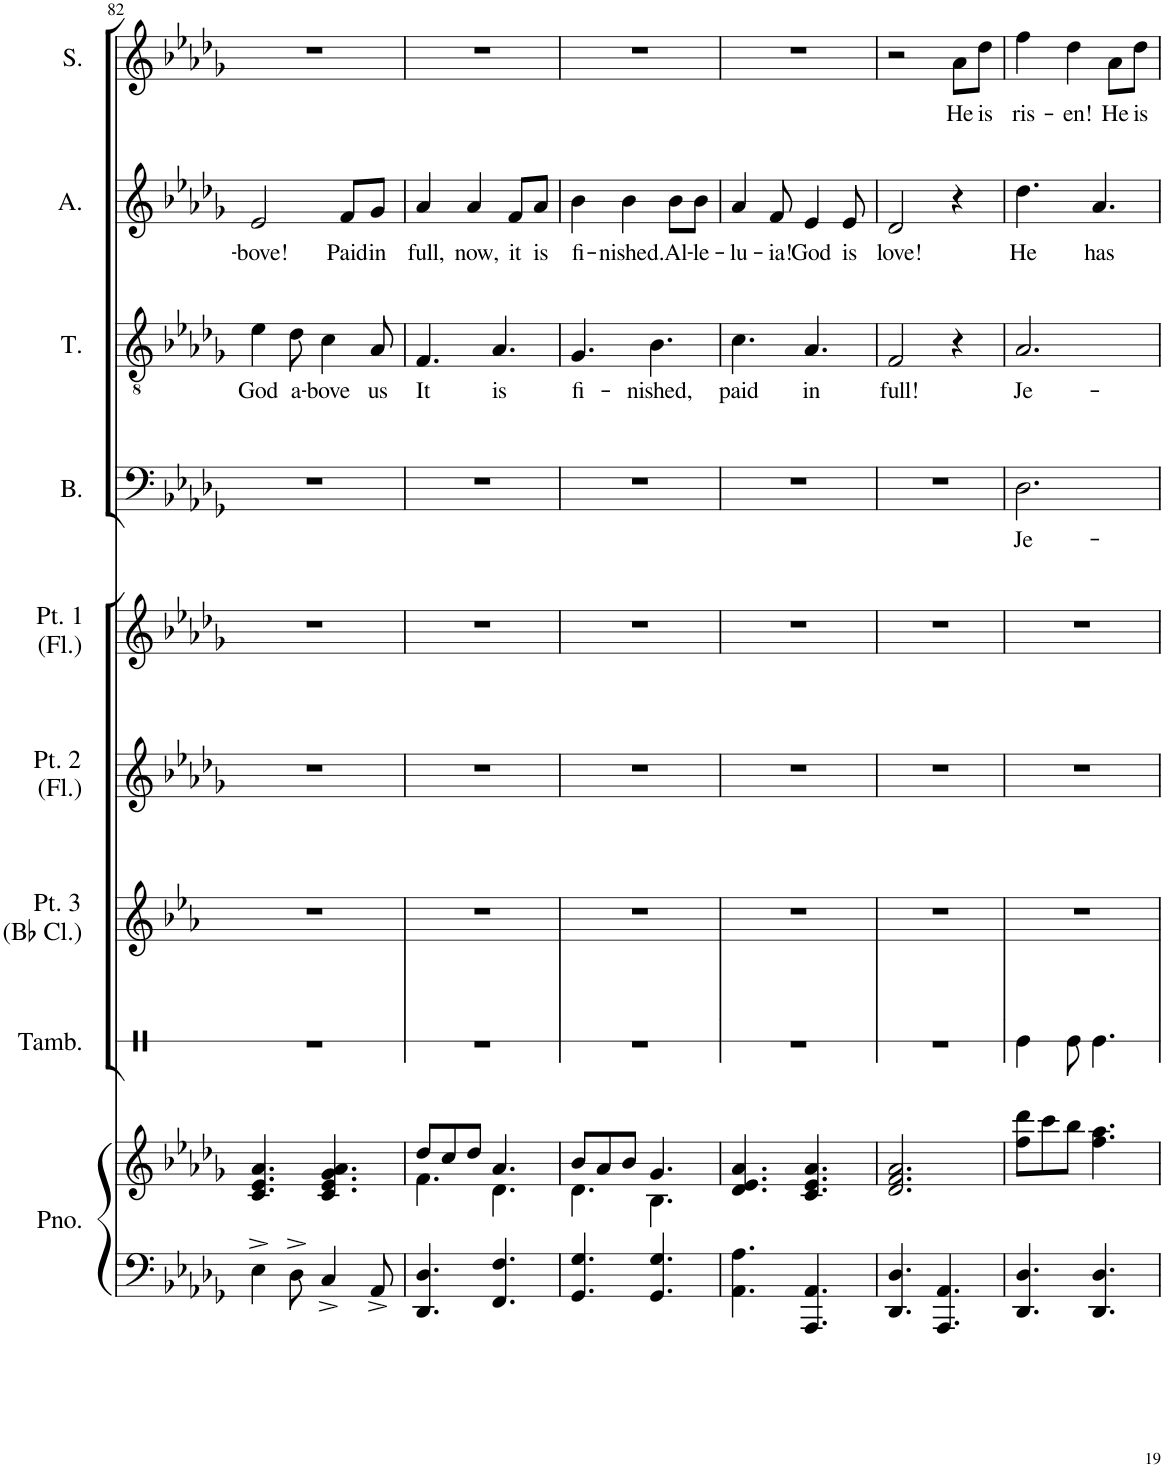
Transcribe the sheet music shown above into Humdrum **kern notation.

**kern	**kern	**kern	**kern	**kern	**kern	**kern	**text	**kern	**text	**kern	**text	**kern	**text
*part9	*part9	*part8	*part7	*part6	*part5	*part4	*part4	*part3	*part3	*part2	*part2	*part1	*part1
*staff10	*staff9	*staff8	*staff7	*staff6	*staff5	*staff4	*staff4	*staff3	*staff3	*staff2	*staff2	*staff1	*staff1
*I"Piano	*	*I"Tambourine	*I"Woodwind Part 3  (Bb Clarinet)	*I"Woodwind Part 2  (Flute)	*I"Woodwind Part 1 (Flute)	*I"Bass	*	*I"Tenor	*	*I"Alto	*	*I"Soprano	*
*I'Pno.	*	*I'Tamb.	*I'Pt. 3  (Bb Cl.)	*I'Pt. 2  (Fl.)	*I'Pt. 1 (Fl.)	*I'B.	*	*I'T.	*	*I'A.	*	*I'S.	*
!!LO:PB:g=z
*clefF4	*clefG2	*clefX	*clefG2	*clefG2	*clefG2	*clefF4	*	*clefGv2	*	*clefG2	*	*clefG2	*
*	*	*	*Trd1c2	*	*	*	*	*	*	*	*	*	*
*k[b-e-a-d-g-]	*k[b-e-a-d-g-]	*k[]	*k[b-e-a-]	*k[b-e-a-d-g-]	*k[b-e-a-d-g-]	*k[b-e-a-d-g-]	*	*k[b-e-a-d-g-]	*	*k[b-e-a-d-g-]	*	*k[b-e-a-d-g-]	*
*M6/8	*M6/8	*M6/8	*M6/8	*M6/8	*M6/8	*M6/8	*	*M6/8	*	*M6/8	*	*M6/8	*
=82	=82	=82	=82	=82	=82	=82	=82	=82	=82	=82	=82	=82	=82
!	!	!	!	!	!	!	!	!	!LO:LY:b	!	!LO:LY:b	!	!
4E-^\	4.c/ 4.e-/ 4.a-/	2.r	2.r	2.r	2.r	2.r	.	4e-\	God	2e-/	-bove!	2.r	.
!	!	!	!	!	!	!	!	!	!LO:LY:b	!	!	!	!
8D-^\	.	.	.	.	.	.	.	8d-\	a-	.	.	.	.
!	!	!	!	!	!	!	!	!	!LO:LY:b	!	!	!	!
4C^/	4.c/ 4.e-/ 4.g-/ 4.a-/	.	.	.	.	.	.	4c\	-bove	.	.	.	.
!	!	!	!	!	!	!	!	!	!	!	!LO:LY:b	!	!
.	.	.	.	.	.	.	.	.	.	8f/L	Paid	.	.
!	!	!	!	!	!	!	!	!	!LO:LY:b	!	!LO:LY:b	!	!
8AA-^/	.	.	.	.	.	.	.	8A-/	us	8g-/J	in	.	.
=83	=83	=83	=83	=83	=83	=83	=83	=83	=83	=83	=83	=83	=83
*	*^	*	*	*	*	*	*	*	*	*	*	*	*
!	!	!	!	!	!	!	!	!	!	!LO:LY:b	!	!LO:LY:b	!	!
4.DD-/ 4.D-/	8dd-/L	4.f\	2.r	2.r	2.r	2.r	2.r	.	4.F/	It	4a-/	full,	2.r	.
.	8cc/	.	.	.	.	.	.	.	.	.	.	.	.	.
!	!	!	!	!	!	!	!	!	!	!	!	!LO:LY:b	!	!
.	8dd-/J	.	.	.	.	.	.	.	.	.	4a-/	now,	.	.
!	!	!	!	!	!	!	!	!	!	!LO:LY:b	!	!	!	!
4.FF/ 4.F/	4.a-/	4.d-\	.	.	.	.	.	.	4.A-/	is	.	.	.	.
!	!	!	!	!	!	!	!	!	!	!	!	!LO:LY:b	!	!
.	.	.	.	.	.	.	.	.	.	.	8f/L	it	.	.
!	!	!	!	!	!	!	!	!	!	!	!	!LO:LY:b	!	!
.	.	.	.	.	.	.	.	.	.	.	8a-/J	is	.	.
=84	=84	=84	=84	=84	=84	=84	=84	=84	=84	=84	=84	=84	=84	=84
!	!	!	!	!	!	!	!	!	!	!LO:LY:b	!	!LO:LY:b	!	!
4.GG-/ 4.G-/	8b-/L	4.d-\	2.r	2.r	2.r	2.r	2.r	.	4.G-/	fi-	4b-\	fi-	2.r	.
.	8a-/	.	.	.	.	.	.	.	.	.	.	.	.	.
!	!	!	!	!	!	!	!	!	!	!	!	!LO:LY:b	!	!
.	8b-/J	.	.	.	.	.	.	.	.	.	4b-\	-nished.	.	.
!	!	!	!	!	!	!	!	!	!	!LO:LY:b	!	!	!	!
4.GG-/ 4.G-/	4.g-/	4.B-\	.	.	.	.	.	.	4.B-\	-nished,	.	.	.	.
!	!	!	!	!	!	!	!	!	!	!	!	!LO:LY:b	!	!
.	.	.	.	.	.	.	.	.	.	.	8b-\L	Al-	.	.
!	!	!	!	!	!	!	!	!	!	!	!	!LO:LY:b	!	!
.	.	.	.	.	.	.	.	.	.	.	8b-\J	-le-	.	.
*	*v	*v	*	*	*	*	*	*	*	*	*	*	*	*
=85	=85	=85	=85	=85	=85	=85	=85	=85	=85	=85	=85	=85	=85
!	!	!	!	!	!	!	!	!	!LO:LY:b	!	!LO:LY:b	!	!
4.AA-\ 4.A-\	4.d-/ 4.e-/ 4.a-/	2.r	2.r	2.r	2.r	2.r	.	4.c\	paid	4a-/	-lu-	2.r	.
!	!	!	!	!	!	!	!	!	!	!	!LO:LY:b	!	!
.	.	.	.	.	.	.	.	.	.	8f/	-ia!	.	.
!	!	!	!	!	!	!	!	!	!LO:LY:b	!	!LO:LY:b	!	!
4.AAA-/ 4.AA-/	4.c/ 4.e-/ 4.a-/	.	.	.	.	.	.	4.A-/	in	4e-/	God	.	.
!	!	!	!	!	!	!	!	!	!	!	!LO:LY:b	!	!
.	.	.	.	.	.	.	.	.	.	8e-/	is	.	.
=86	=86	=86	=86	=86	=86	=86	=86	=86	=86	=86	=86	=86	=86
!	!	!	!	!	!	!	!	!	!LO:LY:b	!	!LO:LY:b	!	!
4.DD-/ 4.D-/	2.d-/ 2.f/ 2.a-/	2.r	2.r	2.r	2.r	2.r	.	2F/	full!	2d-/	love!	2r	.
4.AAA-/ 4.AA-/	.	.	.	.	.	.	.	.	.	.	.	.	.
!	!	!	!	!	!	!	!	!	!	!	!	!	!LO:LY:b
.	.	.	.	.	.	.	.	4r	.	4r	.	8a-\L	He
!	!	!	!	!	!	!	!	!	!	!	!	!	!LO:LY:b
.	.	.	.	.	.	.	.	.	.	.	.	8dd-\J	is
=87	=87	=87	=87	=87	=87	=87	=87	=87	=87	=87	=87	=87	=87
!	!	!	!	!	!	!	!LO:LY:b	!	!LO:LY:b	!	!LO:LY:b	!	!LO:LY:b
4.DD-/ 4.D-/	8ff\ 8ddd-\L	4Re\	2.r	2.r	2.r	2.D-\	Je-	2.A-/	Je-	4.dd-\	He	4ff\	ris-
.	8ccc\	.	.	.	.	.	.	.	.	.	.	.	.
!	!	!	!	!	!	!	!	!	!	!	!	!	!LO:LY:b
.	8bb-\J	8Re\	.	.	.	.	.	.	.	.	.	4dd-\	-en!
!	!	!	!	!	!	!	!	!	!	!	!LO:LY:b	!	!
4.DD-/ 4.D-/	4.ff\ 4.aa-\	4.Re\	.	.	.	.	.	.	.	4.a-/	has	.	.
!	!	!	!	!	!	!	!	!	!	!	!	!	!LO:LY:b
.	.	.	.	.	.	.	.	.	.	.	.	8a-\L	He
!	!	!	!	!	!	!	!	!	!	!	!	!	!LO:LY:b
.	.	.	.	.	.	.	.	.	.	.	.	8dd-\J	is
=	=	=	=	=	=	=	=	=	=	=	=	=	=
*-	*-	*-	*-	*-	*-	*-	*-	*-	*-	*-	*-	*-	*-
